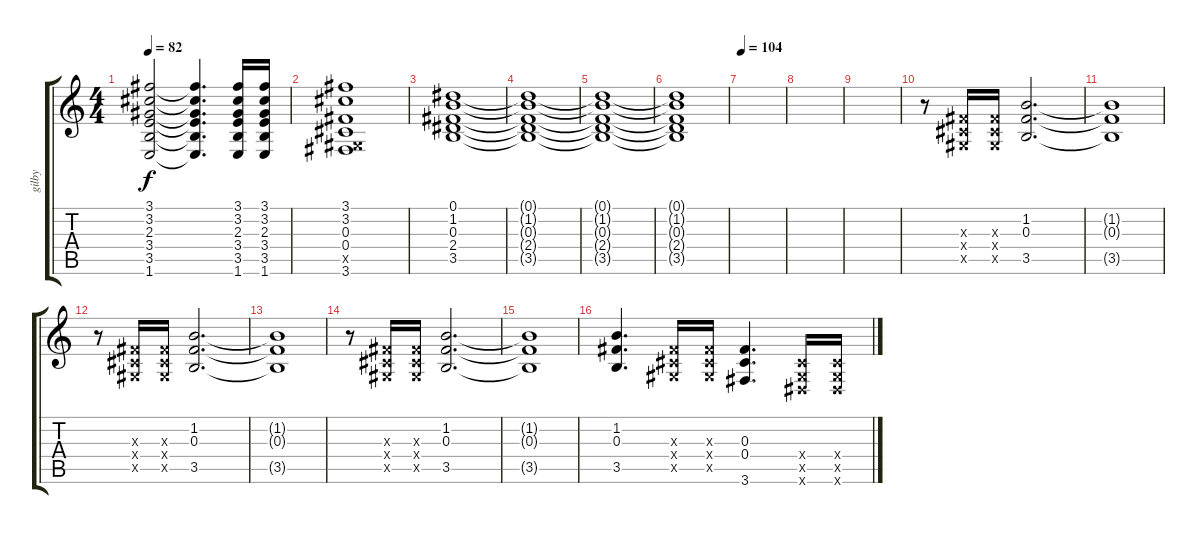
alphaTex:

\track ("gilby" "gilby") {instrument overdrivenguitar}
\staff {score tabs}
\tuning (Eb4 Bb3 Gb3 Db3 Ab2 Eb2) {hide}
\ts (4 4)
\tempo 82
\clef g2
\ks c
(3.1 3.2 2.3 3.4 3.5 1.6).2{dy f} (3.1{t} 3.2{t} 2.3{t} 3.4{t} 3.5{t} 1.6{t}).4{d} (3.1 3.2 2.3 3.4 3.5 1.6).16 (3.1 3.2 2.3 3.4 3.5 1.6).16 |
(3.1 3.2 0.3 0.4 0.5{x} 3.6).1 |
(0.1 1.2 0.3 2.4 3.5).1 |
(0.1{t} 1.2{t} 0.3{t} 2.4{t} 3.5{t}).1 |
(0.1{t} 1.2{t} 0.3{t} 2.4{t} 3.5{t}).1 |
(0.1{t} 1.2{t} 0.3{t} 2.4{t} 3.5{t}).1 |
\tempo 104
|
|
|
r.8 (0.3{x} 0.4{x} 0.5{x}).16 (0.3{x} 0.4{x} 0.5{x}).16 (1.2 0.3 3.5).2{d} |
(1.2{t} 0.3{t} 3.5{t}).1 |
r.8 (0.3{x} 0.4{x} 0.5{x}).16 (0.3{x} 0.4{x} 0.5{x}).16 (1.2 0.3 3.5).2{d} |
(1.2{t} 0.3{t} 3.5{t}).1 |
r.8 (0.3{x} 0.4{x} 0.5{x}).16 (0.3{x} 0.4{x} 0.5{x}).16 (1.2 0.3 3.5).2{d} |
(1.2{t} 0.3{t} 3.5{t}).1 |
(1.2 0.3 3.5).4{d} (0.3{x} 0.4{x} 0.5{x}).16 (0.3{x} 0.4{x} 0.5{x}).16 (0.3 0.4 3.6).4{d} (0.4{x} 0.5{x} 0.6{x}).16 (0.4{x} 0.5{x} 0.6{x}).16
